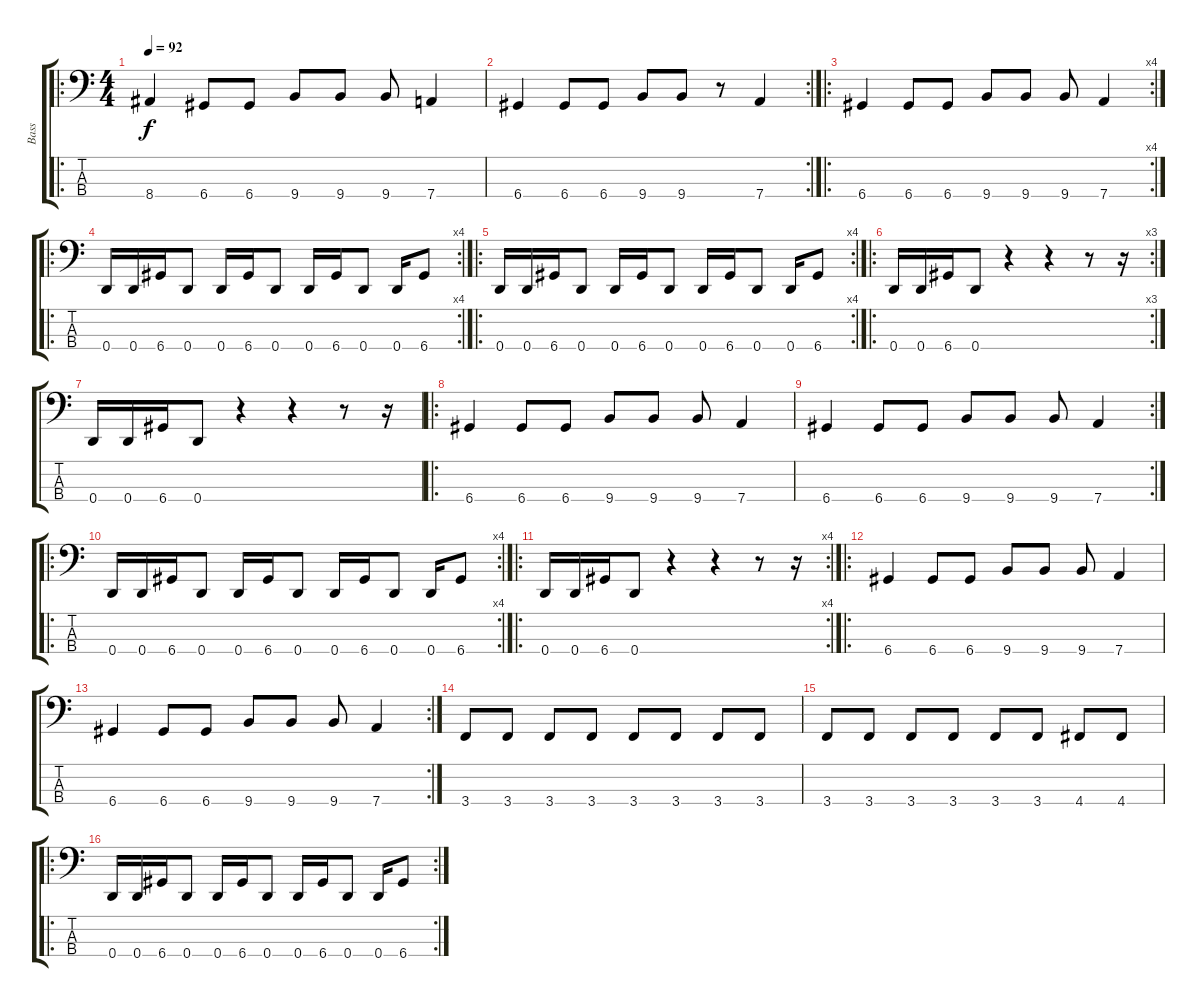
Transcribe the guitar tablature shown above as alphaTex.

\track ("Bass" "Bass") {solo instrument electricbasspick}
\staff {score tabs}
\tuning (G2 D2 A1 D1) {hide}
\ro
\ts (4 4)
\tempo 92
\clef f4
\ks c
8.4.4{dy f instrument electricbasspick} 6.4.8 6.4.8 9.4.8 9.4.8 9.4.8 7.4.4 |
\rc 2
6.4.4 6.4.8 6.4.8 9.4.8 9.4.8 r.8 7.4.4 |
\ro
\rc 4
6.4.4 6.4.8 6.4.8 9.4.8 9.4.8 9.4.8 7.4.4 |
\ro
\rc 4
0.4.16 0.4.16 6.4.16 0.4.8 0.4.16 6.4.16 0.4.8 0.4.16 6.4.16 0.4.8 0.4.16 6.4.8 |
\ro
\rc 4
0.4.16 0.4.16 6.4.16 0.4.8 0.4.16 6.4.16 0.4.8 0.4.16 6.4.16 0.4.8 0.4.16 6.4.8 |
\ro
\rc 3
0.4.16 0.4.16 6.4.16 0.4.8 r.4 r.4 r.8 r.16 |
0.4.16 0.4.16 6.4.16 0.4.8 r.4 r.4 r.8 r.16 |
\ro
6.4.4 6.4.8 6.4.8 9.4.8 9.4.8 9.4.8 7.4.4 |
\rc 2
6.4.4 6.4.8 6.4.8 9.4.8 9.4.8 9.4.8 7.4.4 |
\ro
\rc 4
0.4.16 0.4.16 6.4.16 0.4.8 0.4.16 6.4.16 0.4.8 0.4.16 6.4.16 0.4.8 0.4.16 6.4.8 |
\ro
\rc 4
0.4.16 0.4.16 6.4.16 0.4.8 r.4 r.4 r.8 r.16 |
\ro
6.4.4 6.4.8 6.4.8 9.4.8 9.4.8 9.4.8 7.4.4 |
\rc 2
6.4.4 6.4.8 6.4.8 9.4.8 9.4.8 9.4.8 7.4.4 |
3.4.8 3.4.8 3.4.8 3.4.8 3.4.8 3.4.8 3.4.8 3.4.8 |
3.4.8 3.4.8 3.4.8 3.4.8 3.4.8 3.4.8 4.4.8 4.4.8 |
\ro
\rc 2
0.4.16 0.4.16 6.4.16 0.4.8 0.4.16 6.4.16 0.4.8 0.4.16 6.4.16 0.4.8 0.4.16 6.4.8
